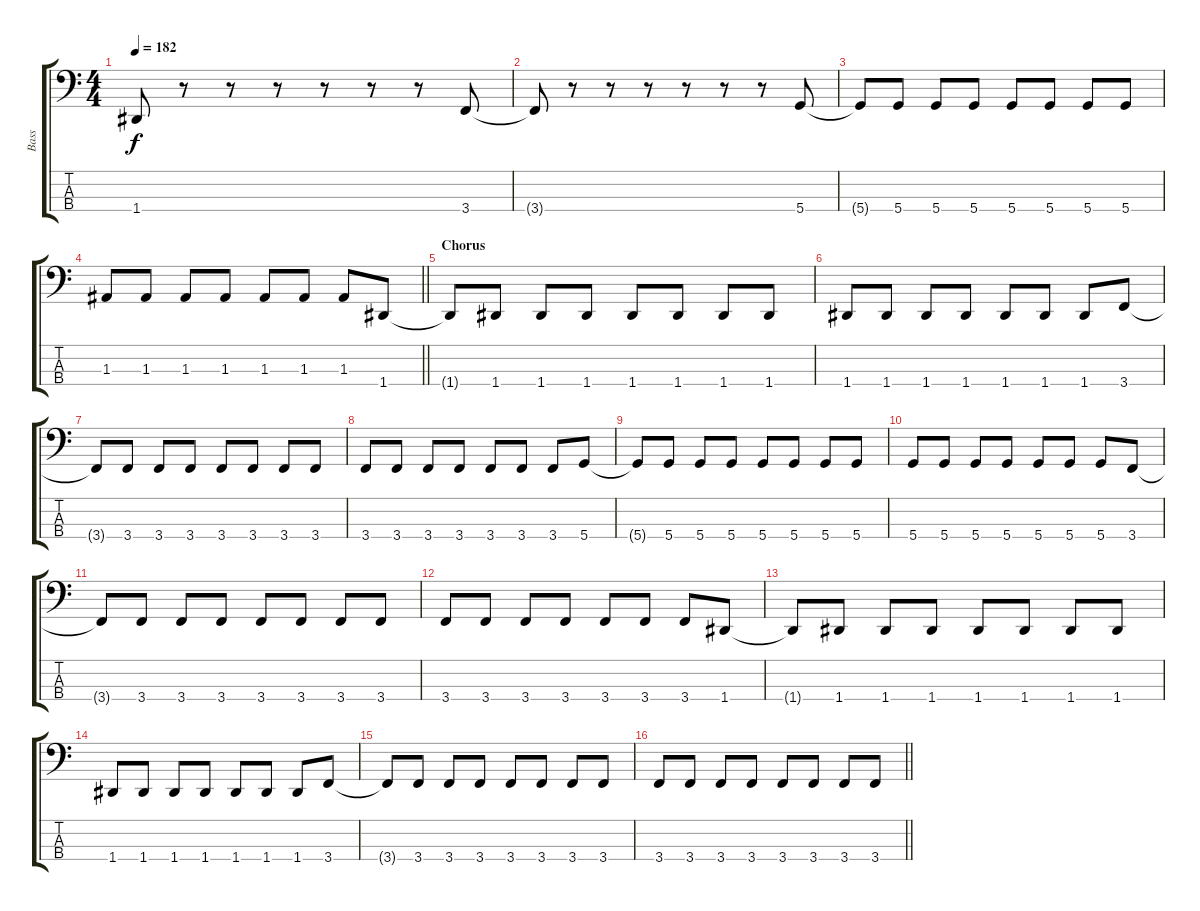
\track ("Bass" "Bass") {instrument electricbasspick}
\staff {score tabs}
\tuning (G2 D2 A1 D1) {hide}
\ts (4 4)
\tempo 182
\clef f4
\ks c
1.4{t}.8{dy f} r.8 r.8 r.8 r.8 r.8 r.8 3.4.8 |
3.4{t}.8 r.8 r.8 r.8 r.8 r.8 r.8 5.4.8 |
5.4{t}.8 5.4.8 5.4.8 5.4.8 5.4.8 5.4.8 5.4.8 5.4.8 |
\barLineRight lightlight
1.3.8 1.3.8 1.3.8 1.3.8 1.3.8 1.3.8 1.3.8 1.4.8 |
\section ("" "Chorus")
1.4{t}.8 1.4.8 1.4.8 1.4.8 1.4.8 1.4.8 1.4.8 1.4.8 |
1.4.8 1.4.8 1.4.8 1.4.8 1.4.8 1.4.8 1.4.8 3.4.8 |
3.4{t}.8 3.4.8 3.4.8 3.4.8 3.4.8 3.4.8 3.4.8 3.4.8 |
3.4.8 3.4.8 3.4.8 3.4.8 3.4.8 3.4.8 3.4.8 5.4.8 |
5.4{t}.8 5.4.8 5.4.8 5.4.8 5.4.8 5.4.8 5.4.8 5.4.8 |
5.4.8 5.4.8 5.4.8 5.4.8 5.4.8 5.4.8 5.4.8 3.4.8 |
3.4{t}.8 3.4.8 3.4.8 3.4.8 3.4.8 3.4.8 3.4.8 3.4.8 |
3.4.8 3.4.8 3.4.8 3.4.8 3.4.8 3.4.8 3.4.8 1.4.8 |
1.4{t}.8 1.4.8 1.4.8 1.4.8 1.4.8 1.4.8 1.4.8 1.4.8 |
1.4.8 1.4.8 1.4.8 1.4.8 1.4.8 1.4.8 1.4.8 3.4.8 |
3.4{t}.8 3.4.8 3.4.8 3.4.8 3.4.8 3.4.8 3.4.8 3.4.8 |
\barLineRight lightlight
3.4.8 3.4.8 3.4.8 3.4.8 3.4.8 3.4.8 3.4.8 3.4.8
